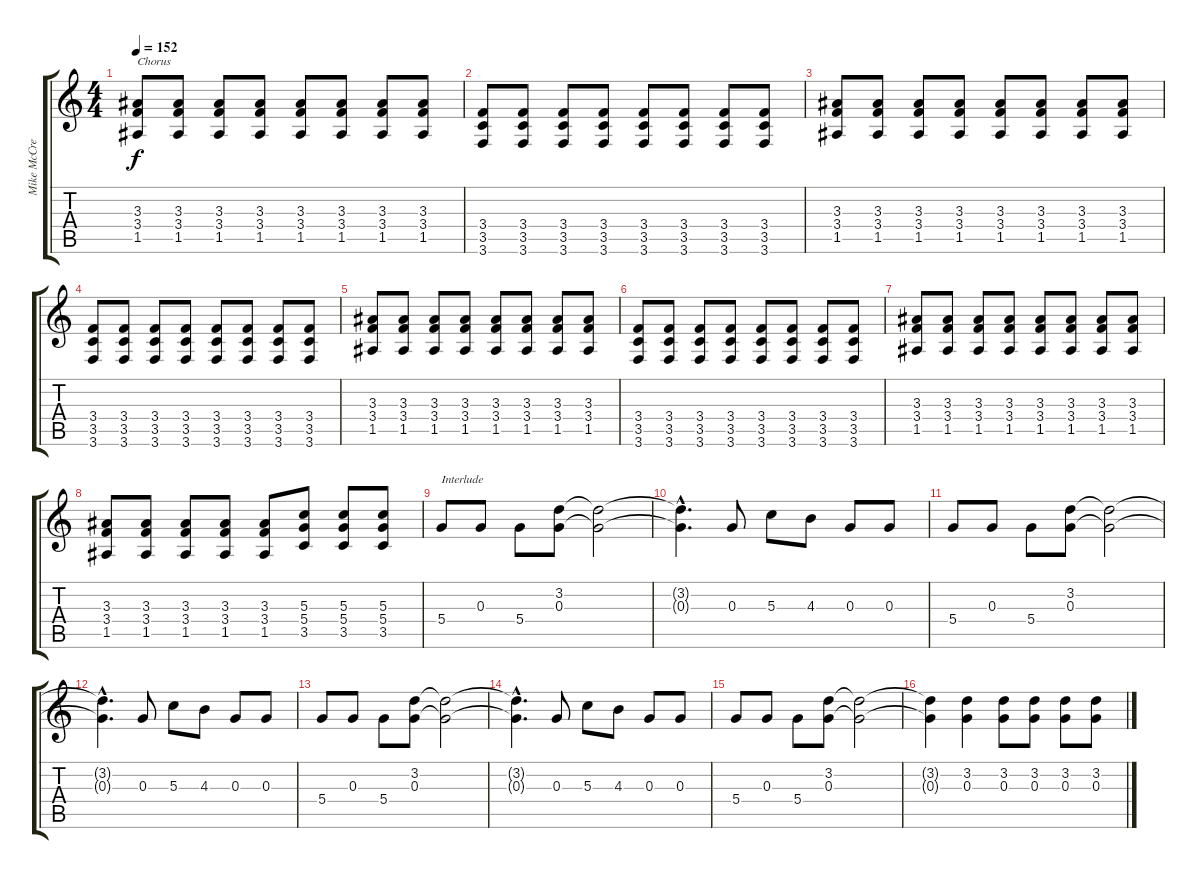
\track ("Mike McCready" "Mike McCre") {instrument distortionguitar}
\staff {score tabs}
\tuning (E4 B3 G3 D3 A2 D2) {hide}
\ts (4 4)
\tempo 152
\clef g2
\ks c
(3.3 3.4 1.5).8{txt "Chorus" dy f} (3.3 3.4 1.5).8 (3.3 3.4 1.5).8 (3.3 3.4 1.5).8 (3.3 3.4 1.5).8 (3.3 3.4 1.5).8 (3.3 3.4 1.5).8 (3.3 3.4 1.5).8 |
(3.4 3.5 3.6).8 (3.4 3.5 3.6).8 (3.4 3.5 3.6).8 (3.4 3.5 3.6).8 (3.4 3.5 3.6).8 (3.4 3.5 3.6).8 (3.4 3.5 3.6).8 (3.4 3.5 3.6).8 |
(3.3 3.4 1.5).8 (3.3 3.4 1.5).8 (3.3 3.4 1.5).8 (3.3 3.4 1.5).8 (3.3 3.4 1.5).8 (3.3 3.4 1.5).8 (3.3 3.4 1.5).8 (3.3 3.4 1.5).8 |
(3.4 3.5 3.6).8 (3.4 3.5 3.6).8 (3.4 3.5 3.6).8 (3.4 3.5 3.6).8 (3.4 3.5 3.6).8 (3.4 3.5 3.6).8 (3.4 3.5 3.6).8 (3.4 3.5 3.6).8 |
(3.3 3.4 1.5).8 (3.3 3.4 1.5).8 (3.3 3.4 1.5).8 (3.3 3.4 1.5).8 (3.3 3.4 1.5).8 (3.3 3.4 1.5).8 (3.3 3.4 1.5).8 (3.3 3.4 1.5).8 |
(3.4 3.5 3.6).8 (3.4 3.5 3.6).8 (3.4 3.5 3.6).8 (3.4 3.5 3.6).8 (3.4 3.5 3.6).8 (3.4 3.5 3.6).8 (3.4 3.5 3.6).8 (3.4 3.5 3.6).8 |
(3.3 3.4 1.5).8 (3.3 3.4 1.5).8 (3.3 3.4 1.5).8 (3.3 3.4 1.5).8 (3.3 3.4 1.5).8 (3.3 3.4 1.5).8 (3.3 3.4 1.5).8 (3.3 3.4 1.5).8 |
(3.3 3.4 1.5).8 (3.3 3.4 1.5).8 (3.3 3.4 1.5).8 (3.3 3.4 1.5).8 (3.3 3.4 1.5).8 (5.3 5.4 3.5).8 (5.3 5.4 3.5).8 (5.3 5.4 3.5).8 |
5.4.8{txt "Interlude"} 0.3.8 5.4.8 (3.2 0.3).8 (3.2{t} 0.3{t}).2 |
(3.2{hac t} 0.3{hac t}).4{d} 0.3.8 5.3.8 4.3.8 0.3.8 0.3.8 |
5.4.8 0.3.8 5.4.8 (3.2 0.3).8 (3.2{t} 0.3{t}).2 |
(3.2{hac t} 0.3{hac t}).4{d} 0.3.8 5.3.8 4.3.8 0.3.8 0.3.8 |
5.4.8 0.3.8 5.4.8 (3.2 0.3).8 (3.2{t} 0.3{t}).2 |
(3.2{hac t} 0.3{hac t}).4{d} 0.3.8 5.3.8 4.3.8 0.3.8 0.3.8 |
5.4.8 0.3.8 5.4.8 (3.2 0.3).8 (3.2{t} 0.3{t}).2 |
(3.2{t} 0.3{t}).4 (3.2 0.3).4 (3.2 0.3).8 (3.2 0.3).8 (3.2 0.3).8 (3.2 0.3).8
